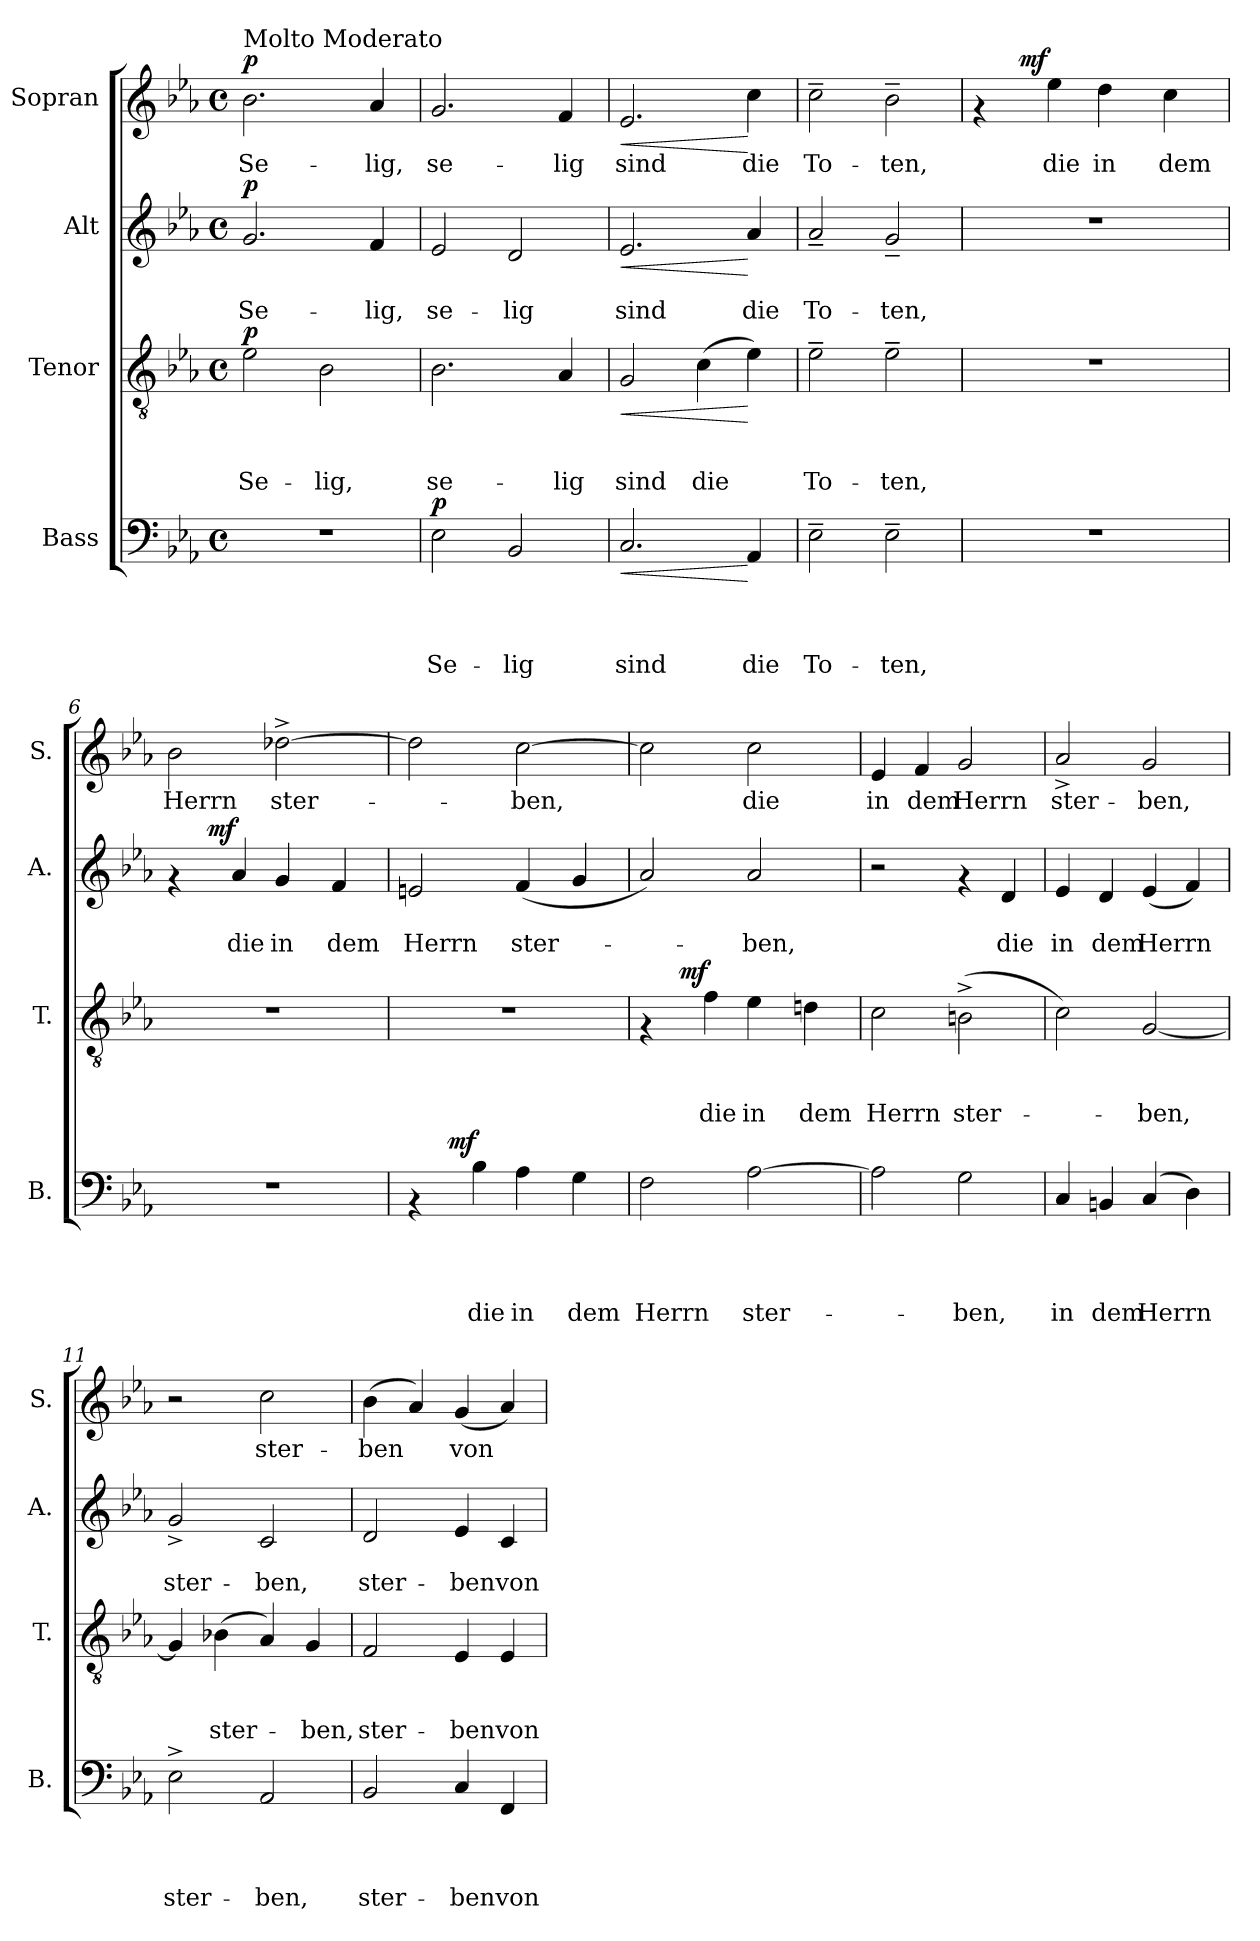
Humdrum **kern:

**kern	**text	**text	**text	**text	**dynam	**kern	**text	**text	**text	**dynam	**kern	**text	**text	**dynam	**kern	**text	**dynam
*part4	*part4	*part4	*part4	*part4	*part4	*part3	*part3	*part3	*part3	*part3	*part2	*part2	*part2	*part2	*part1	*part1	*part1
*staff4	*staff4	*staff4	*staff4	*staff4	*staff4	*staff3	*staff3	*staff3	*staff3	*staff3	*staff2	*staff2	*staff2	*staff2	*staff1	*staff1	*staff1
*I"Bass	*	*	*	*	*	*I"Tenor	*	*	*	*	*I"Alt	*	*	*	*I"Sopran	*	*
*I'B.	*	*	*	*	*	*I'T.	*	*	*	*	*I'A.	*	*	*	*I'S.	*	*
*clefF4	*	*	*	*	*	*clefGv2	*	*	*	*	*clefG2	*	*	*	*clefG2	*	*
*k[b-e-a-]	*	*	*	*	*	*k[b-e-a-]	*	*	*	*	*k[b-e-a-]	*	*	*	*k[b-e-a-]	*	*
*E-:	*	*	*	*	*	*E-:	*	*	*	*	*E-:	*	*	*	*E-:	*	*
*M4/4	*	*	*	*	*	*M4/4	*	*	*	*	*M4/4	*	*	*	*M4/4	*	*
*met(c)	*	*	*	*	*	*met(c)	*	*	*	*	*met(c)	*	*	*	*met(c)	*	*
=1	=1	=1	=1	=1	=1	=1	=1	=1	=1	=1	=1	=1	=1	=1	=1	=1	=1
!	!	!	!	!	!	!	!	!	!	!	!	!	!	!	!LO:TX:a:t=Molto Moderato	!	!
!	!	!	!	!	!	!	!	!	!LO:LY:b	!LO:DY:a	!	!	!LO:LY:b	!LO:DY:a	!	!LO:LY:b	!LO:DY:a
1r	.	.	.	.	.	2e-\	.	.	Se-	p	2.g/	.	Se-	p	2.b-\	Se-	p
!	!	!	!	!	!	!	!	!	!LO:LY:b	!	!	!	!	!	!	!	!
.	.	.	.	.	.	2B-\	.	.	-lig,	.	.	.	.	.	.	.	.
!	!	!	!	!	!	!	!	!	!	!	!	!	!LO:LY:b	!	!	!LO:LY:b	!
.	.	.	.	.	.	.	.	.	.	.	4f/	.	-lig,	.	4a-/	-lig,	.
=2	=2	=2	=2	=2	=2	=2	=2	=2	=2	=2	=2	=2	=2	=2	=2	=2	=2
!	!	!	!	!LO:LY:b	!LO:DY:a	!	!	!	!LO:LY:b	!	!	!	!LO:LY:b	!	!	!LO:LY:b	!
2E-\	.	.	.	Se-	p	2.B-\	.	.	se-	.	2e-/	.	se-	.	2.g/	se-	.
!	!	!	!	!LO:LY:b	!	!	!	!	!	!	!	!	!LO:LY:b	!	!	!	!
2BB-/	.	.	.	-lig	.	.	.	.	.	.	2d/	.	-lig	.	.	.	.
!	!	!	!	!	!	!	!	!	!LO:LY:b	!	!	!	!	!	!	!LO:LY:b	!
.	.	.	.	.	.	4A-/	.	.	-lig	.	.	.	.	.	4f/	-lig	.
=3	=3	=3	=3	=3	=3	=3	=3	=3	=3	=3	=3	=3	=3	=3	=3	=3	=3
!	!	!	!	!LO:LY:b	!LO:HP:b	!	!	!	!LO:LY:b	!LO:HP:b	!	!	!LO:LY:b	!LO:HP:b	!	!LO:LY:b	!LO:HP:b
2.C/	.	.	.	sind	<	2G/	.	.	sind	<	2.e-/	.	sind	<	2.e-/	sind	<
!	!	!	!	!	!	!	!	!	!LO:LY:b	!	!	!	!	!	!	!	!
.	.	.	.	.	.	(>4c\	.	.	die	.	.	.	.	.	.	.	.
!	!	!	!	!LO:LY:b	!	!	!	!	!	!	!	!	!LO:LY:b	!	!	!LO:LY:b	!
4AA-/	.	.	.	die	[	4e-\)	.	.	.	[	4a-/	.	die	[	4cc\	die	[
=4	=4	=4	=4	=4	=4	=4	=4	=4	=4	=4	=4	=4	=4	=4	=4	=4	=4
!	!	!	!	!LO:LY:b	!	!	!	!	!LO:LY:b	!	!	!	!LO:LY:b	!	!	!LO:LY:b	!
2E-~>\	.	.	.	To-	.	2e-~>\	.	.	To-	.	2a-~</	.	To-	.	2cc~>\	To-	.
!	!	!	!	!LO:LY:b	!	!	!	!	!LO:LY:b	!	!	!	!LO:LY:b	!	!	!LO:LY:b	!
2E-~>\	.	.	.	-ten,	.	2e-~>\	.	.	-ten,	.	2g~</	.	-ten,	.	2b-~>\	-ten,	.
=5	=5	=5	=5	=5	=5	=5	=5	=5	=5	=5	=5	=5	=5	=5	=5	=5	=5
*	*	*	*	*	*	*	*	*	*	*	*	*	*	*	*^	*	*
1r	.	.	.	.	.	1r	.	.	.	.	1r	.	.	.	4rf	8ryy	.	.
.	.	.	.	.	.	.	.	.	.	.	.	.	.	.	.	32ryy	.	.
!	!	!	!	!	!	!	!	!	!	!	!	!	!	!	!	!	!	!LO:DY:a
.	.	.	.	.	.	.	.	.	.	.	.	.	.	.	.	2ryy	.	mf
!	!	!	!	!	!	!	!	!	!	!	!	!	!	!	!	!	!LO:LY:b	!
.	.	.	.	.	.	.	.	.	.	.	.	.	.	.	4ee-\	.	die	.
!	!	!	!	!	!	!	!	!	!	!	!	!	!	!	!	!	!LO:LY:b	!
.	.	.	.	.	.	.	.	.	.	.	.	.	.	.	4dd\	.	in	.
.	.	.	.	.	.	.	.	.	.	.	.	.	.	.	.	4ryy	.	.
!	!	!	!	!	!	!	!	!	!	!	!	!	!	!	!	!	!LO:LY:b	!
.	.	.	.	.	.	.	.	.	.	.	.	.	.	.	4cc\	.	dem	.
.	.	.	.	.	.	.	.	.	.	.	.	.	.	.	.	16.ryy	.	.
=6	=6	=6	=6	=6	=6	=6	=6	=6	=6	=6	=6	=6	=6	=6	=6	=6	=6	=6
!	!	!	!	!	!	!	!	!	!	!	!	!	!	!	!	!	!LO:LY:b	!
*	*	*	*	*	*	*	*	*	*	*	*^	*	*	*	*v	*v	*	*
1r	.	.	.	.	.	1r	.	.	.	.	4rf	8ryy	.	.	.	2b-\	Herrn	.
.	.	.	.	.	.	.	.	.	.	.	.	32ryy	.	.	.	.	.	.
!	!	!	!	!	!	!	!	!	!	!	!	!	!	!	!LO:DY:a	!	!	!
.	.	.	.	.	.	.	.	.	.	.	.	2ryy	.	.	mf	.	.	.
!	!	!	!	!	!	!	!	!	!	!	!	!	!	!LO:LY:b	!	!	!	!
.	.	.	.	.	.	.	.	.	.	.	4a-/	.	.	die	.	.	.	.
!	!	!	!	!	!	!	!	!	!	!	!	!	!	!LO:LY:b	!	!	!LO:LY:b	!
.	.	.	.	.	.	.	.	.	.	.	4g/	.	.	in	.	[<2dd-X^>\	ster-	.
.	.	.	.	.	.	.	.	.	.	.	.	4ryy	.	.	.	.	.	.
!	!	!	!	!	!	!	!	!	!	!	!	!	!	!LO:LY:b	!	!	!	!
.	.	.	.	.	.	.	.	.	.	.	4f/	.	.	dem	.	.	.	.
.	.	.	.	.	.	.	.	.	.	.	.	16.ryy	.	.	.	.	.	.
!!LO:LB:g=z
=7	=7	=7	=7	=7	=7	=7	=7	=7	=7	=7	=7	=7	=7	=7	=7	=7	=7	=7
!	!	!	!	!	!	!	!	!	!	!	!	!	!	!LO:LY:b	!	!	!	!
*^	*	*	*	*	*	*	*	*	*	*	*v	*v	*	*	*	*	*	*
4rAA	8ryy	.	.	.	.	.	1r	.	.	.	.	2en/	.	Herrn	.	2dd-\]	.	.
.	32ryy	.	.	.	.	.	.	.	.	.	.	.	.	.	.	.	.	.
!	!	!	!	!	!	!LO:DY:a	!	!	!	!	!	!	!	!	!	!	!	!
.	2ryy	.	.	.	.	mf	.	.	.	.	.	.	.	.	.	.	.	.
!	!	!	!	!	!LO:LY:b	!	!	!	!	!	!	!	!	!	!	!	!	!
4B-\	.	.	.	.	die	.	.	.	.	.	.	.	.	.	.	.	.	.
!	!	!	!	!	!LO:LY:b	!	!	!	!	!	!	!	!	!LO:LY:b	!	!	!LO:LY:b	!
4A-\	.	.	.	.	in	.	.	.	.	.	.	(<4f/	.	ster-	.	[>2cc\	-ben,	.
.	4ryy	.	.	.	.	.	.	.	.	.	.	.	.	.	.	.	.	.
!	!	!	!	!	!LO:LY:b	!	!	!	!	!	!	!	!	!	!	!	!	!
4G\	.	.	.	.	dem	.	.	.	.	.	.	4g/	.	.	.	.	.	.
.	16.ryy	.	.	.	.	.	.	.	.	.	.	.	.	.	.	.	.	.
=8	=8	=8	=8	=8	=8	=8	=8	=8	=8	=8	=8	=8	=8	=8	=8	=8	=8	=8
!	!	!	!	!	!LO:LY:b	!	!	!	!	!	!	!	!	!	!	!	!	!
*v	*v	*	*	*	*	*	*^	*	*	*	*	*	*	*	*	*	*	*
2F\	.	.	.	Herrn	.	4rF	8ryy	.	.	.	.	2a-/)	.	.	.	2cc\]	.	.
.	.	.	.	.	.	.	32ryy	.	.	.	.	.	.	.	.	.	.	.
!	!	!	!	!	!	!	!	!	!	!	!LO:DY:a	!	!	!	!	!	!	!
.	.	.	.	.	.	.	2ryy	.	.	.	mf	.	.	.	.	.	.	.
!	!	!	!	!	!	!	!	!	!	!LO:LY:b	!	!	!	!	!	!	!	!
.	.	.	.	.	.	4f\	.	.	.	die	.	.	.	.	.	.	.	.
!	!	!	!	!LO:LY:b	!	!	!	!	!	!LO:LY:b	!	!	!	!LO:LY:b	!	!	!LO:LY:b	!
[>2A-\	.	.	.	ster-	.	4e-\	.	.	.	in	.	2a-/	.	-ben,	.	2cc\	die	.
.	.	.	.	.	.	.	4ryy	.	.	.	.	.	.	.	.	.	.	.
!	!	!	!	!	!	!	!	!	!	!LO:LY:b	!	!	!	!	!	!	!	!
.	.	.	.	.	.	4dn\	.	.	.	dem	.	.	.	.	.	.	.	.
.	.	.	.	.	.	.	16.ryy	.	.	.	.	.	.	.	.	.	.	.
=9	=9	=9	=9	=9	=9	=9	=9	=9	=9	=9	=9	=9	=9	=9	=9	=9	=9	=9
!	!	!	!	!	!	!	!	!	!	!LO:LY:b	!	!	!	!	!	!	!LO:LY:b	!
*	*	*	*	*	*	*v	*v	*	*	*	*	*	*	*	*	*	*	*
2A-\]	.	.	.	.	.	2c\	.	.	Herrn	.	2r	.	.	.	4e-/	in	.
!	!	!	!	!	!	!	!	!	!	!	!	!	!	!	!	!LO:LY:b	!
.	.	.	.	.	.	.	.	.	.	.	.	.	.	.	4f/	dem	.
!	!	!	!	!LO:LY:b	!	!	!	!	!LO:LY:b	!	!	!	!	!	!	!LO:LY:b	!
2G\	.	.	.	-ben,	.	(>2Bn^>\	.	.	ster-	.	4rf	.	.	.	2g/	Herrn	.
!	!	!	!	!	!	!	!	!	!	!	!	!	!LO:LY:b	!	!	!	!
.	.	.	.	.	.	.	.	.	.	.	4d/	.	die	.	.	.	.
=10	=10	=10	=10	=10	=10	=10	=10	=10	=10	=10	=10	=10	=10	=10	=10	=10	=10
!	!	!	!	!LO:LY:b	!	!	!	!	!	!	!	!	!LO:LY:b	!	!	!LO:LY:b	!
4C/	.	.	.	in	.	2c\)	.	.	.	.	4e-/	.	in	.	2a-^</	ster-	.
!	!	!	!	!LO:LY:b	!	!	!	!	!	!	!	!	!LO:LY:b	!	!	!	!
4BBn/	.	.	.	dem	.	.	.	.	.	.	4d/	.	dem	.	.	.	.
!	!	!	!	!LO:LY:b	!	!	!	!	!LO:LY:b	!	!	!	!LO:LY:b	!	!	!LO:LY:b	!
(4C/	.	.	.	Herrn	.	[<2G/	.	.	-ben,	.	(<4e-/	.	Herrn	.	2g/	-ben,	.
4D\)	.	.	.	.	.	.	.	.	.	.	4f/)	.	.	.	.	.	.
=11	=11	=11	=11	=11	=11	=11	=11	=11	=11	=11	=11	=11	=11	=11	=11	=11	=11
!	!	!	!	!LO:LY:b	!	!	!	!	!	!	!	!	!LO:LY:b	!	!	!	!
2E-^>\	.	.	.	ster-	.	4G/]	.	.	.	.	2g^</	.	ster-	.	2r	.	.
!	!	!	!	!	!	!	!	!	!LO:LY:b	!	!	!	!	!	!	!	!
.	.	.	.	.	.	(>4B-X\	.	.	ster-	.	.	.	.	.	.	.	.
!	!	!	!	!LO:LY:b	!	!	!	!	!	!	!	!	!LO:LY:b	!	!	!LO:LY:b	!
2AA-/	.	.	.	-ben,	.	4A-/)	.	.	.	.	2c/	.	-ben,	.	2cc\	ster-	.
!	!	!	!	!	!	!	!	!	!LO:LY:b	!	!	!	!	!	!	!	!
.	.	.	.	.	.	4G/	.	.	-ben,	.	.	.	.	.	.	.	.
!!LO:PB:g=z
=12	=12	=12	=12	=12	=12	=12	=12	=12	=12	=12	=12	=12	=12	=12	=12	=12	=12
!	!	!	!	!LO:LY:b	!	!	!	!	!LO:LY:b	!	!	!	!LO:LY:b	!	!	!LO:LY:b	!
2BB-/	.	.	.	ster-	.	2F/	.	.	ster-	.	2d/	.	ster-	.	(>4b-\	-ben	.
.	.	.	.	.	.	.	.	.	.	.	.	.	.	.	4a-/)	.	.
!	!	!	!	!LO:LY:b	!	!	!	!	!LO:LY:b	!	!	!	!LO:LY:b	!	!	!LO:LY:b	!
4C/	.	.	.	-ben	.	4E-/	.	.	-ben	.	4e-/	.	-ben	.	(<4g/	von	.
!	!	!	!	!LO:LY:b	!	!	!	!	!LO:LY:b	!	!	!	!LO:LY:b	!	!	!	!
4FF/	.	.	.	von	.	4E-/	.	.	von	.	4c/	.	von	.	4a-/)	.	.
=	=	=	=	=	=	=	=	=	=	=	=	=	=	=	=	=	=
*-	*-	*-	*-	*-	*-	*-	*-	*-	*-	*-	*-	*-	*-	*-	*-	*-	*-
